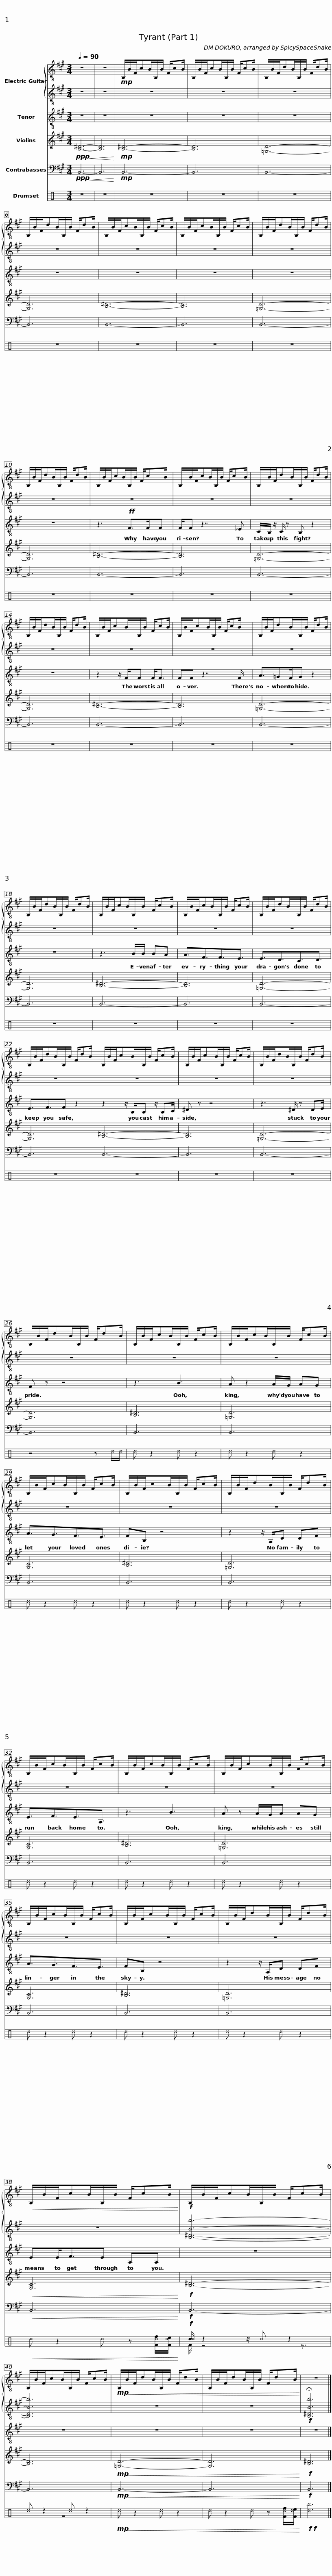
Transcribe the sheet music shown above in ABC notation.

X:1
%%score { 1 | 2 } 3 4 5 ( 6 7 )
L:1/8
Q:1/4=90
M:3/4
I:linebreak $
K:A
V:1 treble-8
V:2 treble-8
V:3 treble-8
V:4 treble
V:5 bass transpose=-12
V:6 perc
K:none
V:7 perc
K:none
V:1
 z6 | z6 |!mp! B,/B/F/cB/B,/B/ F/cB/ | B,/B/F/cB/B,/B/ F/cB/ | B,/B/F/dB/B,/B/ F/dB/ |$ %5
 B,/B/F/dB/B,/B/ F/dB/ | B,/B/F/cB/B,/B/ F/cB/ | B,/B/F/cB/B,/B/ F/cB/ | B,/B/F/dB/B,/B/ F/dB/ |$ B,/B/F/dB/B,/B/ F/dB/ | %10
 B,/B/F/cB/B,/B/ F/cB/ | B,/B/F/cB/B,/B/ F/cB/ | B,/B/F/dB/B,/B/ F/dB/ |$ B,/B/F/dB/B,/B/ F/dB/ | B,/B/F/cB/B,/B/ F/cB/ | %15
 B,/B/F/cB/B,/B/ F/cB/ |$ B,/B/F/dB/B,/B/ F/dB/ | B,/B/F/dB/B,/B/ F/dB/ | B,/B/F/cB/B,/B/ F/cB/ | B,/B/F/cB/B,/B/ F/cB/ |$ %20
 B,/B/F/dB/B,/B/ F/dB/ | B,/B/F/dB/B,/B/ F/dB/ | B,/B/F/cB/B,/B/ F/cB/ | B,/B/F/cB/B,/B/ F/cB/ |$ B,/B/F/dB/B,/B/ F/dB/ | %25
 B,/B/F/dB/B,/B/ F/dB/ | B,/B/F/cB/B,/B/ F/cB/ |$ B,/B/F/cB/B,/B/ F/cB/ | B,/B/F/cB/B,/B/ F/cB/ | B,/B/F/cB/B,/B/ F/cB/ |$ %30
 B,/B/F/dB/B,/B/ F/dB/ | B,/B/F/cB/B,/B/ F/cB/ | B,/B/F/cB/B,/B/ F/cB/ |$ B,/B/F/cB/B,/B/ F/cB/ | B,/B/F/cB/B,/B/ F/cB/ | %35
 B,/B/F/cB/B,/B/ F/cB/ |$ B,/B/F/dB/B,/B/ F/dB/ |!<(! B,/B/F/cB/B,/B/ F/cB/!<)! |!f! B,/B/F/cB/B,/B/ F/cB/ |$ B,/B/F/cB/B,/B/ F/cB/ | %40
!mp!!<(! B,/B/F/dB/B,/B/ F/dB/ | B,/B/F/dB/B,/B/ F/dB/!<)! | z6 |] %43
V:2
 z6 | z6 | z6 | z6 | z6 |$ %5
 z6 | z6 | z6 | z6 |$ z6 | %10
 z6 | z6 | z6 |$ z6 | z6 | %15
 z6 |$ z6 | z6 | z6 | z6 |$ %20
 z6 | z6 | z6 | z6 |$ z6 | %25
 z6 | z6 |$ z6 | z6 | z6 |$ %30
 z6 | z6 | z6 |$ z6 | z6 | %35
 z6 |$ z6 | z6 | [B,^DBb]6- |$ [B,DBb]6 | %40
 z6 | z6 |!f! !fermata![B,^DBb]6 |] %43
V:3
 z6 | z6 | z6 | z6 | z6 |$ %5
 z6 | z6 | z6 | z6 |$ z6 | %10
 z3!ff! F>FF | F/F z7/2 _E | C/B,/ z/ C/ z B, z2 |$ z6 | z2 z/ F/F F<F | %15
 FF z7/2 F/ |$ A3/2=GF/G z2 | z6 | z3 B/B/ BA | A3/2F3/2F3/2E3/2 |$ %20
 E3/2D3/2C3/2D3/2 | E3/2F3/2F z2 | z2 z/ B,/B, z/ B,C/ | ^D z z4 |$ z3 ^D/ z DE/ | %25
 F z z4 | z3 B3 |$ A z2 A/G/ AG | A3/2G3/2F3/2E3/2 | FB, z4 |$ %30
 z2 z/ A,/D DF | E3/2F3/2E3/2A,3/2 | z3 B3 |$ A z A/G/A AG | A3/2G3/2F3/2E3/2 | %35
 FB, z4 |$ z2 z/ A,/D DF | EE<FE A,A, | z6 |$ z6 | %40
 z6 | z6 | z6 |] %43
V:4
!ppp!!<(! [B,^D]6- | [B,D]6!<)! |!mp! [B,^D]6- | [B,D]6 | [=G,D]6- |$ %5
 [G,D]6 | [B,^D]6- | [B,D]6 | [=G,D]6- |$ [G,D]6 | %10
 [B,^D]6- | [B,D]6 | [=G,D]6- |$ [G,D]6 | [B,^D]6- | %15
 [B,D]6 |$ [=G,D]6- | [G,D]6 | [B,^D]6- | [B,D]6 |$ %20
 [=G,D]6- | [G,D]6 | [B,^D]6- | [B,D]6 |$ [=G,D]6- | %25
 [G,D]6 | [B,^D]6 |$ [=G,D]6 | [G,C]6 | [B,^D]6 |$ %30
 [=G,D]6 | [G,C]6 | [B,^D]6 |$ [=G,D]6 | [G,C]6 | %35
 [B,^D]6 |$ [=G,D]6 |!<(! [G,C]6!<)! |!f! [B,^D]6- |$ [B,D]6 | %40
!mp!!<(! [=G,D]6- | [G,D]6!<)! |!f! [B,^D]6 |] %43
V:5
!ppp!!<(! B,,6- | B,,6!<)! |!mp! B,,6- | B,,6 | B,,6- |$ %5
 B,,6 | B,,6- | B,,6 | B,,6- |$ B,,6 | %10
 B,,6- | B,,6 | B,,6- |$ B,,6 | B,,6- | %15
 B,,6 |$ B,,6- | B,,6 | B,,6- | B,,6 |$ %20
 B,,6- | B,,6 | B,,6- | B,,6 |$ B,,6- | %25
 B,,6 | B,,6 |$ B,,6 | B,,6 | B,,6 |$ %30
 B,,6 | B,,6 | B,,6 |$ B,,6 | B,,6 | %35
 B,,6 |$ B,,6 |!<(! B,,6!<)! |!f! B,,6- |$ B,,6 | %40
!mp!!<(! B,,6- | B,,6!<)! |!f! B,,6 |] %43
V:6
[K:C] z6 | z6 | z6 | z6 | z6 |$ %5
 z6 | z6 | z6 | z6 |$ z6 | %10
 z6 | z6 | z6 |$ z6 | z6 | %15
 z6 |$ z6 | z6 | z6 | z6 |$ %20
 z6 | z6 | z6 | z6 |$ z6 | %25
 z4 z ^d/^d/ | ^d z2 ^d z2 |$ ^d z2 ^d z2 | ^d z2 ^d z2 | ^d z2 ^d z2 |$ %30
 ^d z2 ^d z2 | ^d z2 ^d z2 | ^d z2 ^d z2 |$ ^d z2 ^d z2 | ^d z2 ^d z2 | %35
 ^d z2 ^d z2 |$ ^d z2 ^d z2 |!<(! ^d z2 ^d z [F^df]/[F^de]/!<)! |!f! [d^d]/ z2 z/ ^d z2 |$ ^d z2 ^d z2 | %40
!mp!!<(! ^d z2 ^d z2 | ^d z2 ^d z [F^df]/[F^de]/!<)! |!f!!f! [^d^b]6 |] %43
V:7
[K:C] x6 | x6 | x6 | x6 | x6 |$ %5
 x6 | x6 | x6 | x6 |$ x6 | %10
 x6 | x6 | x6 |$ x6 | x6 | %15
 x6 |$ x6 | x6 | x6 | x6 |$ %20
 x6 | x6 | x6 | x6 |$ x6 | %25
 x6 | x6 |$ x6 | x6 | x6 |$ %30
 x6 | x6 | x6 |$ x6 | x6 | %35
 x6 |$ x6 | x6 | F/ z4 z3/2 |$ z6 | %40
 x6 | x6 | x6 |] %43
